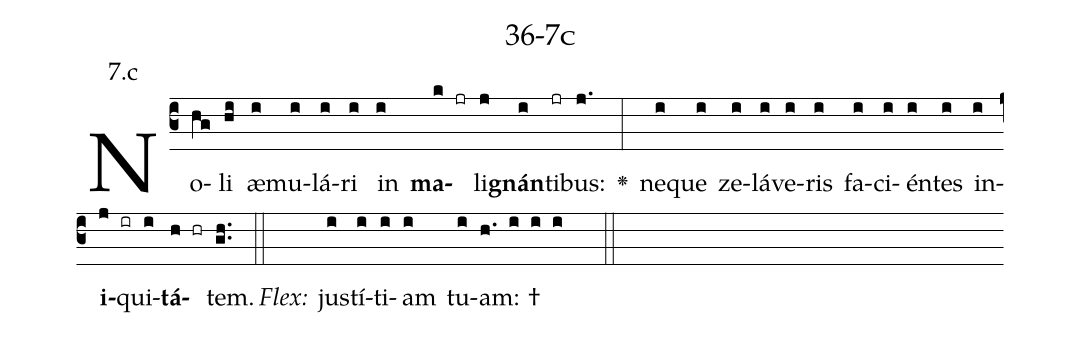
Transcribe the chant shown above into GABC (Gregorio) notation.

name: 36-7c;
annotation: 7.c;
%%
(c3)No(hg)li(hi) æ(i)mu(i)lá(i)ri(i) in(i) <b>ma</b>(k jr)li(j)<b>gnán</b>(i)ti(jr)bus:(j.) <v>\greheightstar</v>(:) ne(i)que(i) ze(i)lá(i)ve(i)ris(i) fa(i)ci(i)én(i)tes(i) in(i)<b>i</b>(j ir)qui(i)<b>tá</b>(h hr)tem.(gh..) (::)
<i>Flex:</i>()  jus(i)tí(i)ti(i)am(i) tu(i)am: †(h. i i i  ::)

%E(i) u(i) o(j) u(i) a(h) e.(gh..) (::)
